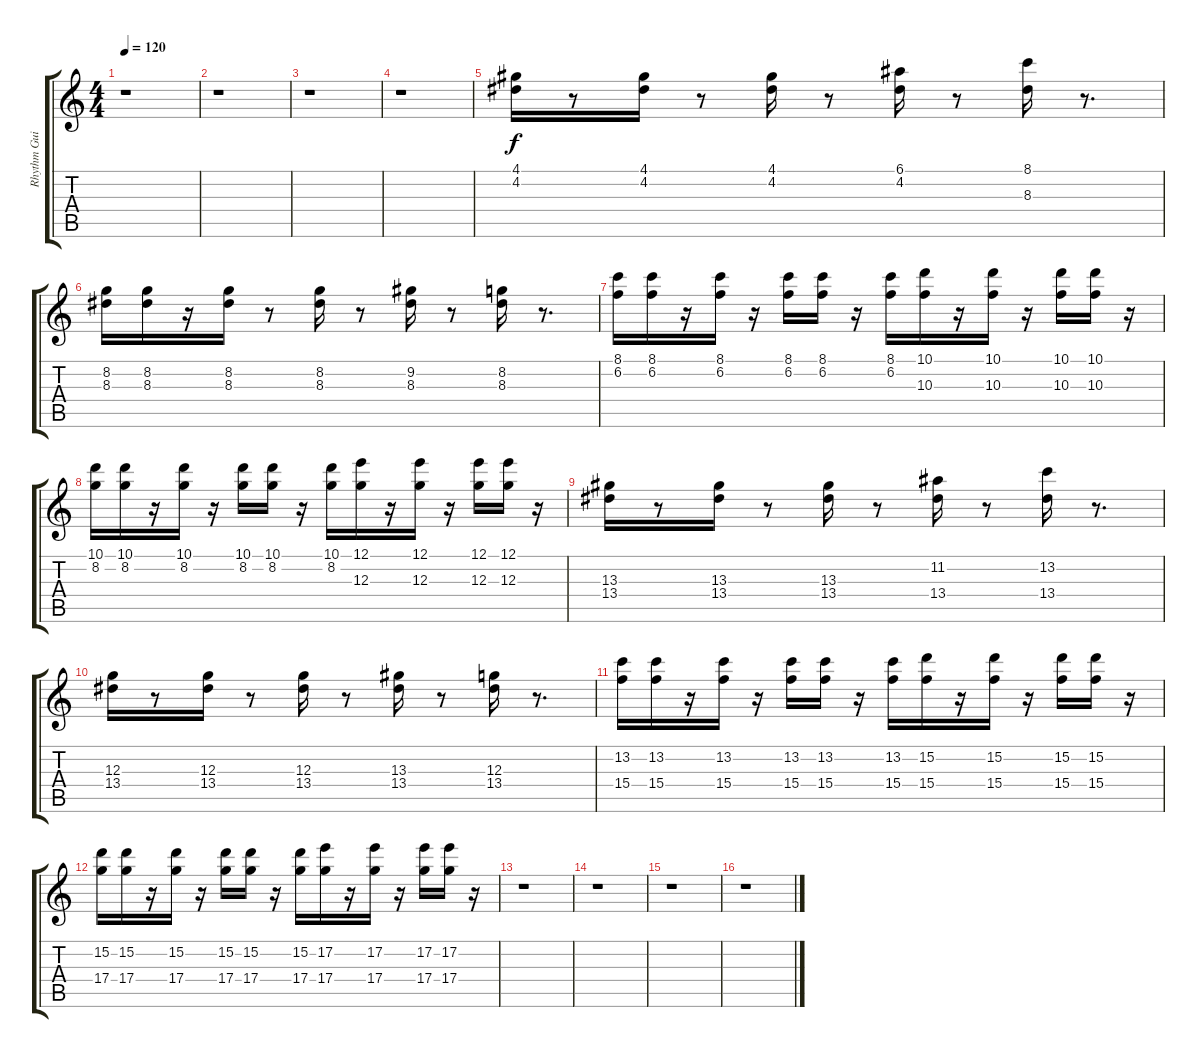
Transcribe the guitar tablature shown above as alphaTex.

\track ("Rhythm Guitar" "Rhythm Gui") {instrument electricguitarclean}
\staff {score tabs}
\tuning (E4 B3 G3 D3 A2 E2) {hide}
\ts (4 4)
\tempo 120
\clef g2
\ks c
r.1{dy f} |
r.1 |
r.1 |
r.1 |
(4.1 4.2).16 r.8 (4.1 4.2).16 r.8 (4.1 4.2).16 r.8 (6.1 4.2).16 r.8 (8.1 8.3).16 r.8{d} |
(8.2 8.3).16 (8.2 8.3).16 r.16 (8.2 8.3).16 r.8 (8.2 8.3).16 r.8 (9.2 8.3).16 r.8 (8.2 8.3).16 r.8{d} |
(8.1 6.2).16 (8.1 6.2).16 r.16 (8.1 6.2).16 r.16 (8.1 6.2).16 (8.1 6.2).16 r.16 (8.1 6.2).16 (10.1 10.3).16 r.16 (10.1 10.3).16 r.16 (10.1 10.3).16 (10.1 10.3).16 r.16 |
(10.1 8.2).16 (10.1 8.2).16 r.16 (10.1 8.2).16 r.16 (10.1 8.2).16 (10.1 8.2).16 r.16 (10.1 8.2).16 (12.1 12.3).16 r.16 (12.1 12.3).16 r.16 (12.1 12.3).16 (12.1 12.3).16 r.16 |
(13.3 13.4).16 r.8 (13.3 13.4).16 r.8 (13.3 13.4).16 r.8 (11.2 13.4).16 r.8 (13.2 13.4).16 r.8{d} |
(12.3 13.4).16 r.8 (12.3 13.4).16 r.8 (12.3 13.4).16 r.8 (13.3 13.4).16 r.8 (12.3 13.4).16 r.8{d} |
(13.2 15.4).16 (13.2 15.4).16 r.16 (13.2 15.4).16 r.16 (13.2 15.4).16 (13.2 15.4).16 r.16 (13.2 15.4).16 (15.2 15.4).16 r.16 (15.2 15.4).16 r.16 (15.2 15.4).16 (15.2 15.4).16 r.16 |
(15.2 17.4).16 (15.2 17.4).16 r.16 (15.2 17.4).16 r.16 (15.2 17.4).16 (15.2 17.4).16 r.16 (15.2 17.4).16 (17.2 17.4).16 r.16 (17.2 17.4).16 r.16 (17.2 17.4).16 (17.2 17.4).16 r.16 |
r.1 |
r.1 |
r.1 |
r.1
